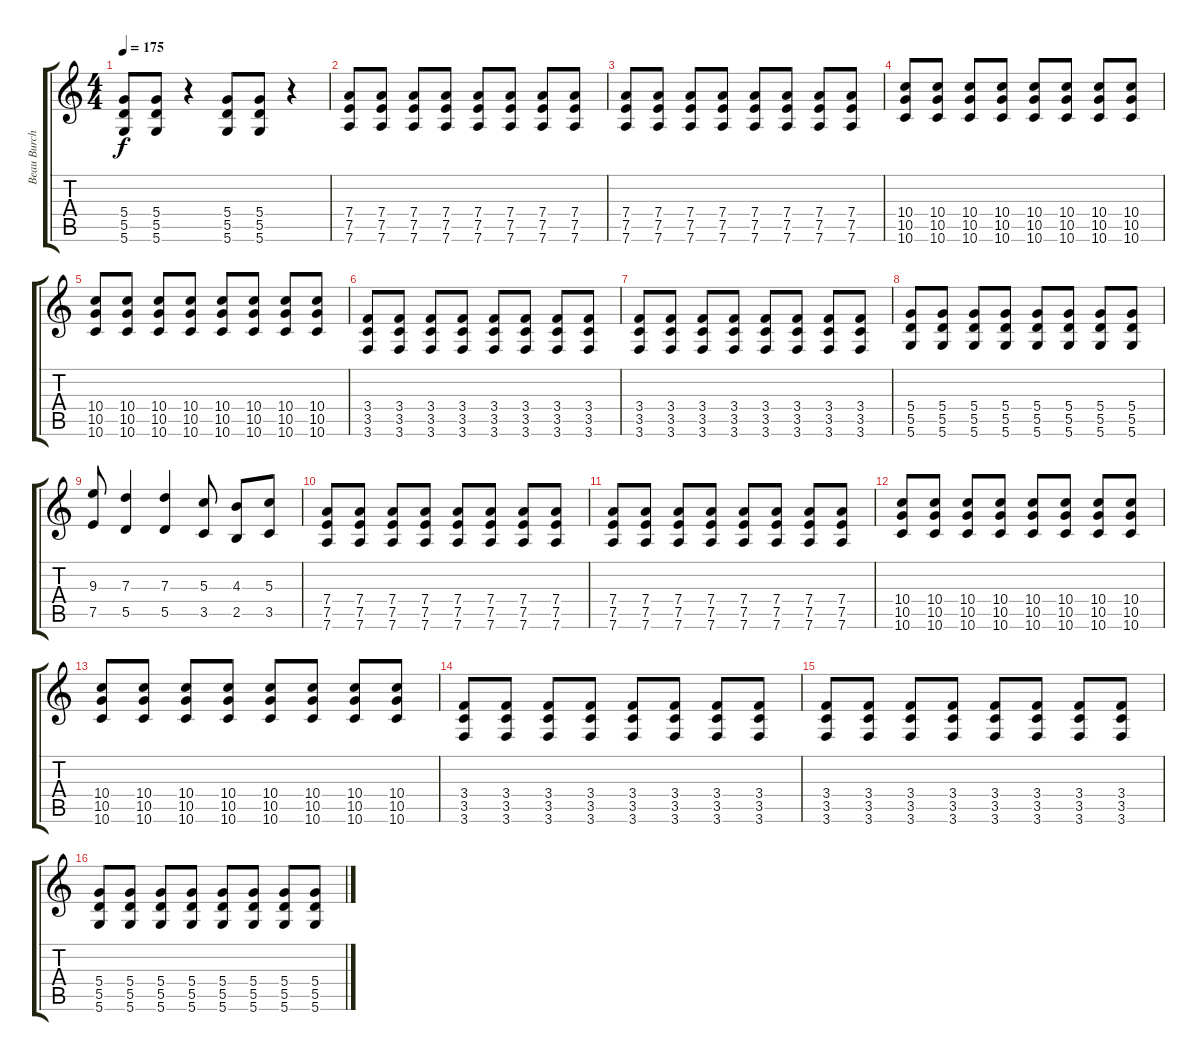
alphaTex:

\track ("Beau Burchell" "Beau Burch") {instrument distortionguitar}
\staff {score tabs}
\tuning (E4 B3 G3 D3 A2 D2) {hide}
\ts (4 4)
\tempo 175
\clef g2
\ks c
(5.4 5.5 5.6).8{dy f} (5.4 5.5 5.6).8 r.4 (5.4 5.5 5.6).8 (5.4 5.5 5.6).8 r.4 |
(7.4 7.5 7.6).8 (7.4 7.5 7.6).8 (7.4 7.5 7.6).8 (7.4 7.5 7.6).8 (7.4 7.5 7.6).8 (7.4 7.5 7.6).8 (7.4 7.5 7.6).8 (7.4 7.5 7.6).8 |
(7.4 7.5 7.6).8 (7.4 7.5 7.6).8 (7.4 7.5 7.6).8 (7.4 7.5 7.6).8 (7.4 7.5 7.6).8 (7.4 7.5 7.6).8 (7.4 7.5 7.6).8 (7.4 7.5 7.6).8 |
(10.4 10.5 10.6).8 (10.4 10.5 10.6).8 (10.4 10.5 10.6).8 (10.4 10.5 10.6).8 (10.4 10.5 10.6).8 (10.4 10.5 10.6).8 (10.4 10.5 10.6).8 (10.4 10.5 10.6).8 |
(10.4 10.5 10.6).8 (10.4 10.5 10.6).8 (10.4 10.5 10.6).8 (10.4 10.5 10.6).8 (10.4 10.5 10.6).8 (10.4 10.5 10.6).8 (10.4 10.5 10.6).8 (10.4 10.5 10.6).8 |
(3.4 3.5 3.6).8 (3.4 3.5 3.6).8 (3.4 3.5 3.6).8 (3.4 3.5 3.6).8 (3.4 3.5 3.6).8 (3.4 3.5 3.6).8 (3.4 3.5 3.6).8 (3.4 3.5 3.6).8 |
(3.4 3.5 3.6).8 (3.4 3.5 3.6).8 (3.4 3.5 3.6).8 (3.4 3.5 3.6).8 (3.4 3.5 3.6).8 (3.4 3.5 3.6).8 (3.4 3.5 3.6).8 (3.4 3.5 3.6).8 |
(5.4 5.5 5.6).8 (5.4 5.5 5.6).8 (5.4 5.5 5.6).8 (5.4 5.5 5.6).8 (5.4 5.5 5.6).8 (5.4 5.5 5.6).8 (5.4 5.5 5.6).8 (5.4 5.5 5.6).8 |
(9.3 7.5).8 (7.3 5.5).4 (7.3 5.5).4 (5.3 3.5).8 (4.3 2.5).8 (5.3 3.5).8 |
(7.4 7.5 7.6).8 (7.4 7.5 7.6).8 (7.4 7.5 7.6).8 (7.4 7.5 7.6).8 (7.4 7.5 7.6).8 (7.4 7.5 7.6).8 (7.4 7.5 7.6).8 (7.4 7.5 7.6).8 |
(7.4 7.5 7.6).8 (7.4 7.5 7.6).8 (7.4 7.5 7.6).8 (7.4 7.5 7.6).8 (7.4 7.5 7.6).8 (7.4 7.5 7.6).8 (7.4 7.5 7.6).8 (7.4 7.5 7.6).8 |
(10.4 10.5 10.6).8 (10.4 10.5 10.6).8 (10.4 10.5 10.6).8 (10.4 10.5 10.6).8 (10.4 10.5 10.6).8 (10.4 10.5 10.6).8 (10.4 10.5 10.6).8 (10.4 10.5 10.6).8 |
(10.4 10.5 10.6).8 (10.4 10.5 10.6).8 (10.4 10.5 10.6).8 (10.4 10.5 10.6).8 (10.4 10.5 10.6).8 (10.4 10.5 10.6).8 (10.4 10.5 10.6).8 (10.4 10.5 10.6).8 |
(3.4 3.5 3.6).8 (3.4 3.5 3.6).8 (3.4 3.5 3.6).8 (3.4 3.5 3.6).8 (3.4 3.5 3.6).8 (3.4 3.5 3.6).8 (3.4 3.5 3.6).8 (3.4 3.5 3.6).8 |
(3.4 3.5 3.6).8 (3.4 3.5 3.6).8 (3.4 3.5 3.6).8 (3.4 3.5 3.6).8 (3.4 3.5 3.6).8 (3.4 3.5 3.6).8 (3.4 3.5 3.6).8 (3.4 3.5 3.6).8 |
(5.4 5.5 5.6).8 (5.4 5.5 5.6).8 (5.4 5.5 5.6).8 (5.4 5.5 5.6).8 (5.4 5.5 5.6).8 (5.4 5.5 5.6).8 (5.4 5.5 5.6).8 (5.4 5.5 5.6).8
